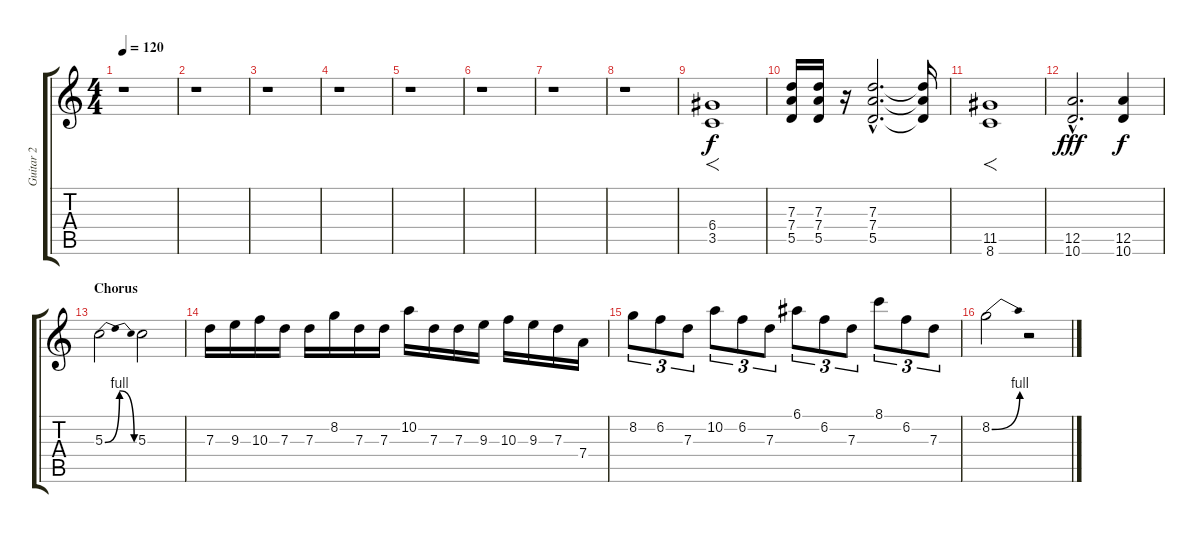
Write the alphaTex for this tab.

\track ("Guitar 2" "Guitar 2") {instrument overdrivenguitar}
\staff {score tabs}
\tuning (E4 B3 G3 D3 A2 E2) {hide}
\ts (4 4)
\tempo 120
\clef g2
\ks c
r.1{dy f} |
r.1 |
r.1 |
r.1 |
r.1 |
r.1 |
r.1 |
r.1 |
(6.4 3.5).1{f} |
(7.3 7.4 5.5).16 (7.3 7.4 5.5).16 r.16 (7.3{hac} 7.4{hac} 5.5{hac}).2{d volume 7} (7.3{t} 7.4{t} 5.5{t}).16 |
(11.5 8.6).1{f volume 13} |
(12.5{hac} 10.6{hac}).2{d dy fff} (12.5 10.6).4{dy f} |
\section ("" "Chorus")
5.3{be (bendrelease 0 0 5 4 30 4 60 0)}.2 5.3.2 |
7.3.16 9.3.16 10.3.16 7.3.16 7.3.16 8.2.16 7.3.16 7.3.16 10.2.16 7.3.16 7.3.16 9.3.16 10.3.16 9.3.16 7.3.16 7.4.16 |
8.2.8{tu (3 2)} 6.2.8{tu (3 2)} 7.3.8{tu (3 2)} 10.2.8{tu (3 2)} 6.2.8{tu (3 2)} 7.3.8{tu (3 2)} 6.1.8{tu (3 2)} 6.2.8{tu (3 2)} 7.3.8{tu (3 2)} 8.1.8{tu (3 2)} 6.2.8{tu (3 2)} 7.3.8{tu (3 2)} |
8.2{be (bend 0 0 60 4)}.2 r.2
